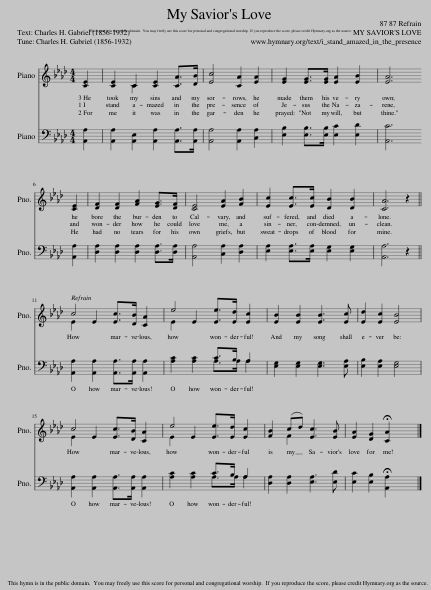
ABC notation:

X:1
%%score ( 1 2 ) ( 3 4 )
L:1/8
M:4/4
I:linebreak $
K:Ab
V:1 treble
V:2 treble
V:3 bass
V:4 bass
V:1
 [CE]2 | [CE]2 C2 [CE]2 [CA]>[DB] | [Ec]4 [CA]2 [EA]2 | [EG]2 [EG]>[EG] [EA]2 [EB]2 | [EA]6 |$ %5
 [CE]2 | [DF]2 [DF]2 [FA]2 [EG]>[DF] | [CE]4 [EA]2 [FB]2 | [Ec]2 [Ec]>[Ec] [DB]2 [DB]2 | [CA]6 z2 ||$ %10
 c4 [Ec]>[DB] [CA]2 | e4 [Ee]>[Ed] [Ec]2 | [EB]2 [EB]2 [EB]3 [Ec] | [Ed]2 [Ec]2 [EB]4 |$ c4 [Ec]>[DB] [CA]2 | %15
 e4 [Ee]>[Ed] [Ec]2 | [FB]2 (cd) [Ec]3 [EB] | [EA]2 [DG]2 !fermata![CA]2 x2 |] %18
V:2
 x2 | x2 C2 x4 | x8 | x8 | x6 |$ %5
 x2 | x8 | x8 | x8 | x8 ||$ %10
 E2 E2 x4 | E2 E2 x4 | x8 | x8 |$ E2 E2 x4 | %15
 E2 E2 x4 | x2 F2 x4 | x8 |] %18
V:3
 [A,,A,]2 | [A,,A,]2 [A,,E,]2 [A,,A,]2 [A,,A,]>[A,,A,] | [A,,A,]4 [A,,A,]2 [C,A,]2 | [E,B,]2 [E,B,]>[E,B,] [E,C]2 [E,D]2 | [A,,C]6 |$ %5
 [A,,A,]2 | [D,A,]2 [D,A,]2 [D,A,]2 [D,A,]>[D,A,] | [A,,A,]4 [C,A,]2 [D,A,]2 | [E,A,]2 [E,A,]>[E,A,] [E,G,]2 [E,G,]2 | [A,,A,]6 z2 ||$ %10
 [A,,A,]2 [A,,A,]2 [A,,A,]>[A,,A,] [A,,A,]2 | [A,C]2 [A,C]2 C>B, A,2 | [E,G,]2 [E,G,]2 [E,G,]3 [E,A,] | [E,B,]2 [E,A,]2 [E,G,]4 |$ [A,,A,]2 [A,,A,]2 [A,,A,]>[A,,A,] [A,,A,]2 | %15
 [A,C]2 [A,C]2 C>B, A,2 | [D,A,]2 [D,A,]2 [E,A,]3 [E,D] | [E,C]2 [E,B,]2 !fermata![A,,A,]2 x2 |] %18
V:4
 x2 | x8 | x8 | x8 | x6 |$ %5
 x2 | x8 | x8 | x8 | x8 ||$ %10
 x8 | x4 A,>A, A,2 | x8 | x8 |$ x8 | %15
 x4 A,>A, A,2 | x8 | x8 |] %18
